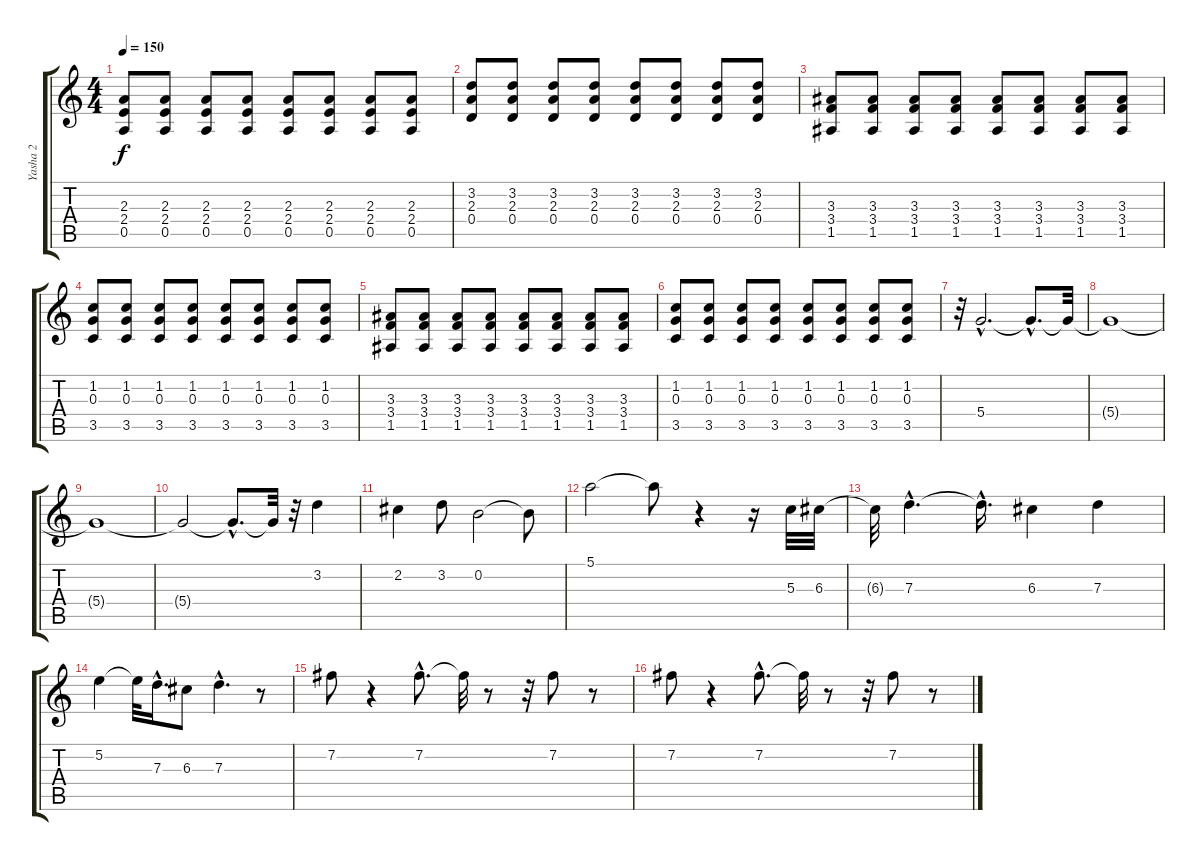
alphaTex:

\track ("Yasha 2" "Yasha 2") {instrument distortionguitar}
\staff {score tabs}
\tuning (E4 B3 G3 D3 A2 E2) {hide}
\ts (4 4)
\tempo 150
\clef g2
\ks c
(2.3 2.4 0.5).8{dy f} (2.3 2.4 0.5).8 (2.3 2.4 0.5).8 (2.3 2.4 0.5).8 (2.3 2.4 0.5).8 (2.3 2.4 0.5).8 (2.3 2.4 0.5).8 (2.3 2.4 0.5).8 |
(3.2 2.3 0.4).8 (3.2 2.3 0.4).8 (3.2 2.3 0.4).8 (3.2 2.3 0.4).8 (3.2 2.3 0.4).8 (3.2 2.3 0.4).8 (3.2 2.3 0.4).8 (3.2 2.3 0.4).8 |
(3.3 3.4 1.5).8 (3.3 3.4 1.5).8 (3.3 3.4 1.5).8 (3.3 3.4 1.5).8 (3.3 3.4 1.5).8 (3.3 3.4 1.5).8 (3.3 3.4 1.5).8 (3.3 3.4 1.5).8 |
(1.2 0.3 3.5).8 (1.2 0.3 3.5).8 (1.2 0.3 3.5).8 (1.2 0.3 3.5).8 (1.2 0.3 3.5).8 (1.2 0.3 3.5).8 (1.2 0.3 3.5).8 (1.2 0.3 3.5).8 |
(3.3 3.4 1.5).8 (3.3 3.4 1.5).8 (3.3 3.4 1.5).8 (3.3 3.4 1.5).8 (3.3 3.4 1.5).8 (3.3 3.4 1.5).8 (3.3 3.4 1.5).8 (3.3 3.4 1.5).8 |
(1.2 0.3 3.5).8 (1.2 0.3 3.5).8 (1.2 0.3 3.5).8 (1.2 0.3 3.5).8 (1.2 0.3 3.5).8 (1.2 0.3 3.5).8 (1.2 0.3 3.5).8 (1.2 0.3 3.5).8 |
r.32 5.4{hac}.2{d} 5.4{hac t}.8{d} 5.4{t}.32 |
5.4{t}.1 |
5.4{t}.1 |
5.4{t}.2 5.4{hac t}.8{d} 5.4{t}.32 r.32 3.2.4 |
2.2.4 3.2.8 0.2.2 0.2{t}.8 |
5.1.2 5.1{t}.8 r.4 r.16 5.3.32 6.3.32 |
6.3{t}.32 7.3{hac}.4{d} 7.3{hac t}.16{d} 6.3.4 7.3.4 |
5.2.4 5.2{t}.32 7.3{hac}.16{d} 6.3.8 7.3{hac}.4{d} r.8 |
7.2.8 r.4 7.2{hac}.8{d} 7.2{t}.32 r.8 r.32 7.2.8 r.8 |
7.2.8 r.4 7.2{hac}.8{d} 7.2{t}.32 r.8 r.32 7.2.8 r.8
